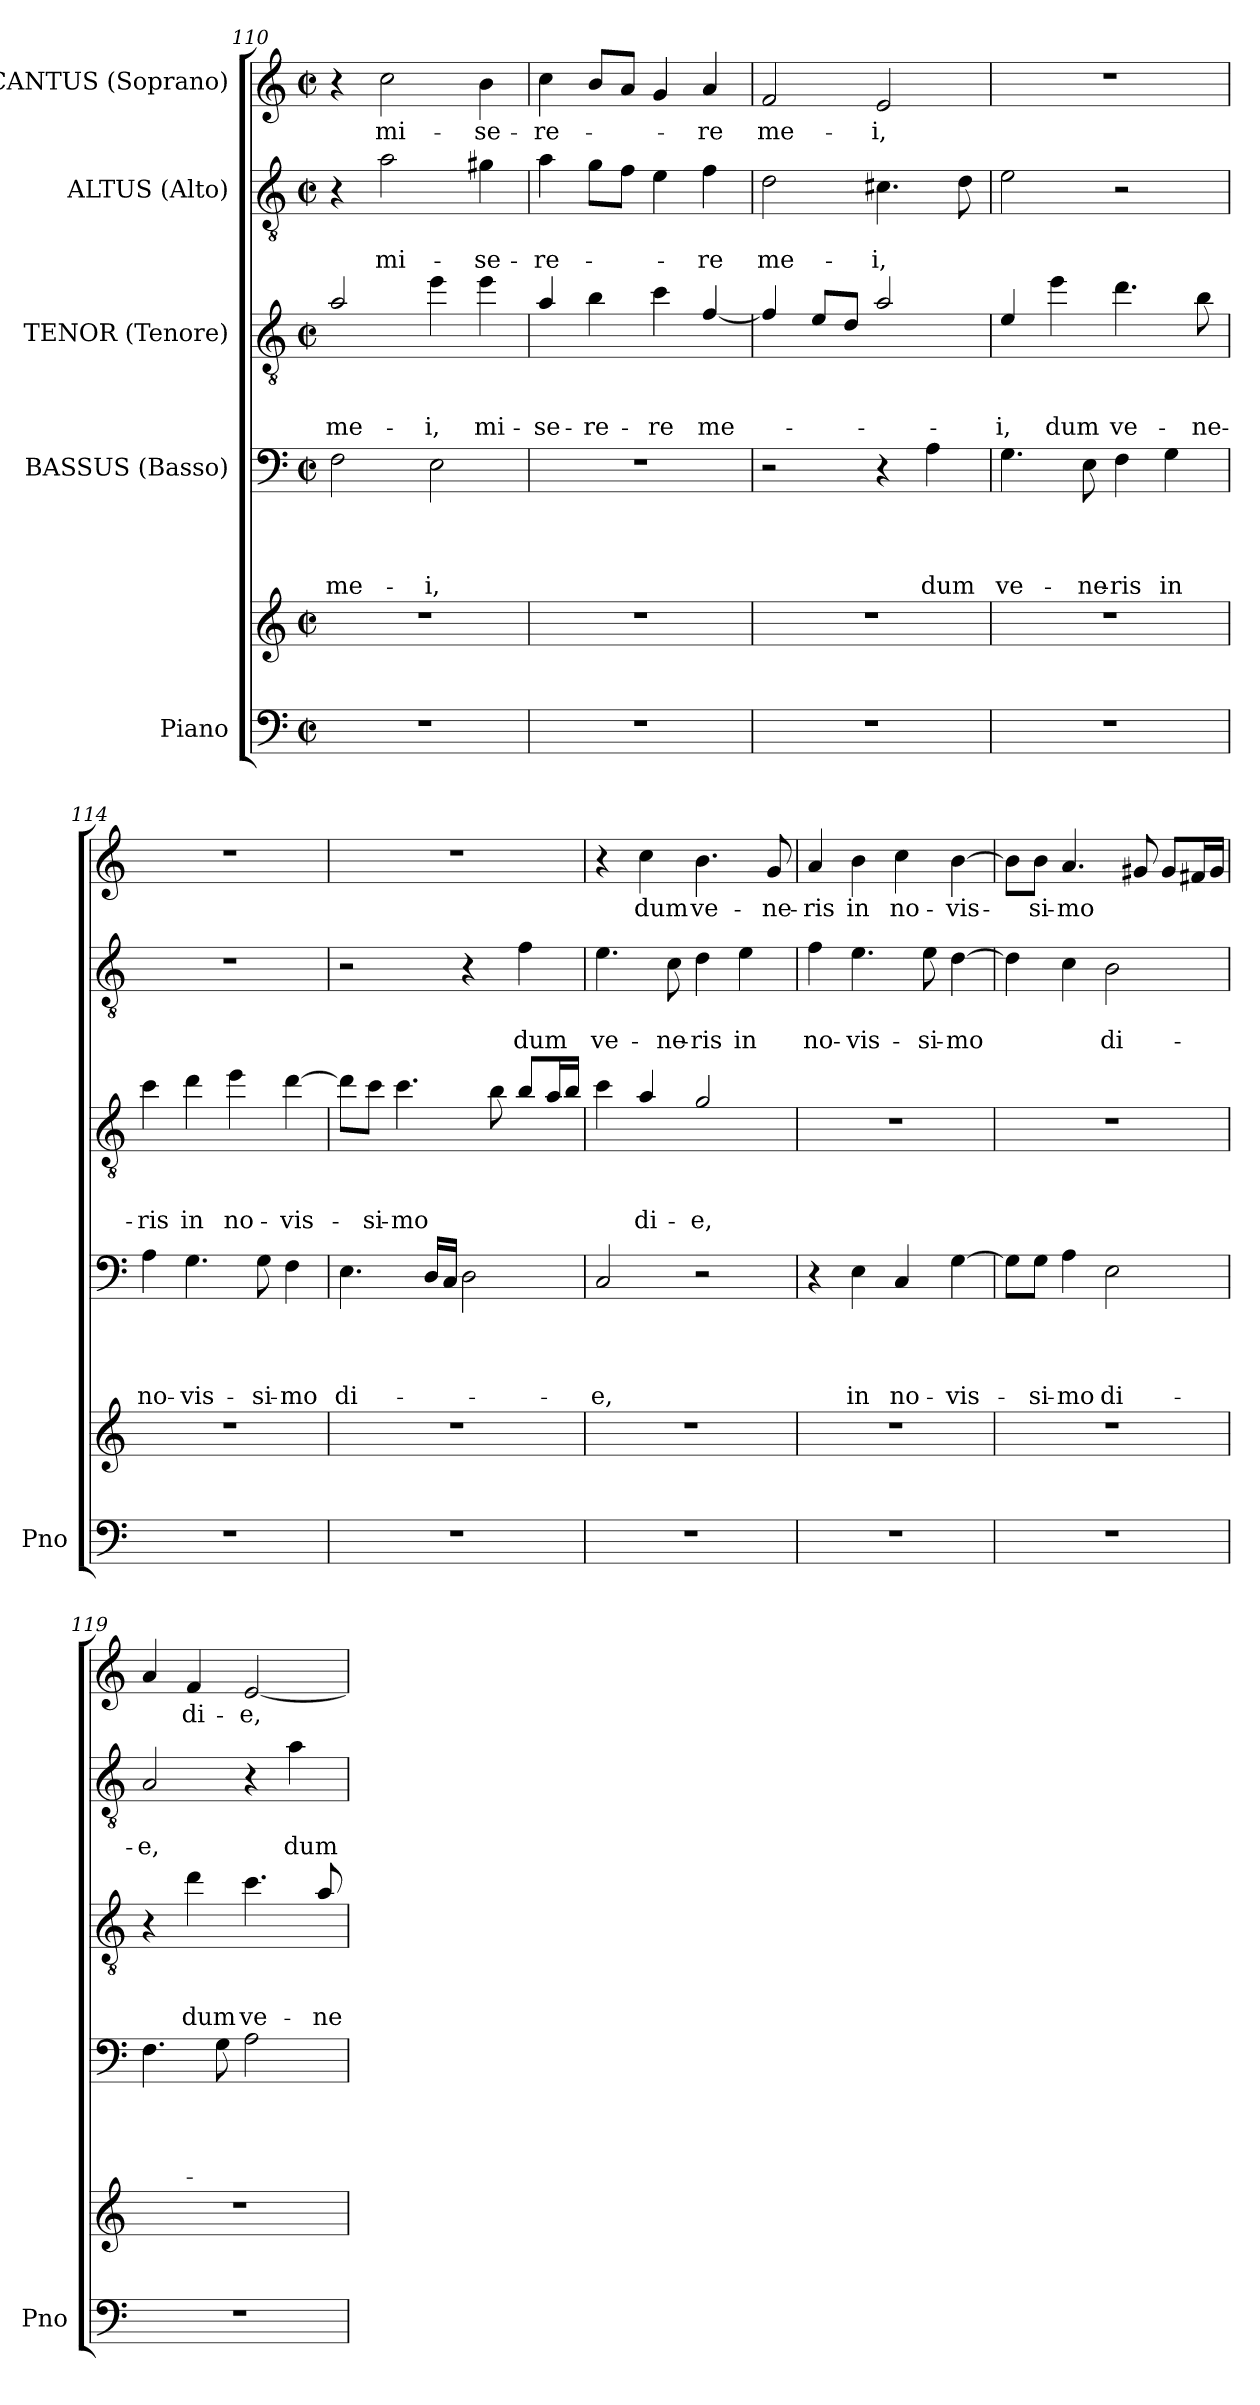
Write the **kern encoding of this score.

**kern	**kern	**kern	**text	**text	**text	**text	**kern	**text	**text	**text	**kern	**text	**text	**kern	**text
*part5	*part5	*part4	*part4	*part4	*part4	*part4	*part3	*part3	*part3	*part3	*part2	*part2	*part2	*part1	*part1
*staff6	*staff5	*staff4	*staff4	*staff4	*staff4	*staff4	*staff3	*staff3	*staff3	*staff3	*staff2	*staff2	*staff2	*staff1	*staff1
*I"Piano	*	*I"BASSUS (Basso)	*	*	*	*	*I"TENOR (Tenore)	*	*	*	*I"ALTUS (Alto)	*	*	*I"CANTUS (Soprano)	*
*I'Pno	*	*	*	*	*	*	*	*	*	*	*	*	*	*	*
*clefF4	*clefG2	*clefF4	*	*	*	*	*clefGv2	*	*	*	*clefGv2	*	*	*clefG2	*
*	*	*	*	*	*	*	*ITrd8c14	*	*	*	*	*	*	*	*
*k[]	*k[]	*k[]	*	*	*	*	*k[]	*	*	*	*k[]	*	*	*k[]	*
*C:	*C:	*C:	*	*	*	*	*C:	*	*	*	*C:	*	*	*C:	*
*M2/2	*M2/2	*M2/2	*	*	*	*	*M2/2	*	*	*	*M2/2	*	*	*M2/2	*
*met(c|)	*met(c|)	*met(c|)	*	*	*	*	*met(c|)	*	*	*	*met(c|)	*	*	*met(c|)	*
=110	=110	=110	=110	=110	=110	=110	=110	=110	=110	=110	=110	=110	=110	=110	=110
1r	1r	2F\	.	.	.	me-	2A/	.	.	me-	4r	.	.	4r	.
.	.	.	.	.	.	.	.	.	.	.	2a\	.	mi-	2cc\	mi-
.	.	2E\	.	.	.	-i,	4e\	.	.	-i,	.	.	.	.	.
.	.	.	.	.	.	.	4e\	.	.	mi-	4g#\	.	-se-	4b\	-se-
=111	=111	=111	=111	=111	=111	=111	=111	=111	=111	=111	=111	=111	=111	=111	=111
1r	1r	1r	.	.	.	.	4A/	.	.	-se-	4a\	.	-re-	4cc\	-re-
.	.	.	.	.	.	.	4B\	.	.	-re-	8g\L	.	.	8b/L	.
.	.	.	.	.	.	.	.	.	.	.	8f\J	.	.	8a/J	.
.	.	.	.	.	.	.	4c\	.	.	-re	4e\	.	.	4g/	.
.	.	.	.	.	.	.	[4F/	.	.	me-	4f\	.	-re	4a/	-re
=112	=112	=112	=112	=112	=112	=112	=112	=112	=112	=112	=112	=112	=112	=112	=112
1r	1r	2r	.	.	.	.	4F/]	.	.	.	2d\	.	me-	2f/	me-
.	.	.	.	.	.	.	8E/L	.	.	.	.	.	.	.	.
.	.	.	.	.	.	.	8D/J	.	.	.	.	.	.	.	.
.	.	4r	.	.	.	.	2A/	.	.	.	4.c#X\	.	-i,	2e/	-i,
.	.	4A\	.	.	.	dum	.	.	.	.	.	.	.	.	.
.	.	.	.	.	.	.	.	.	.	.	8d\	.	.	.	.
!!LO:LB:g=z
=113	=113	=113	=113	=113	=113	=113	=113	=113	=113	=113	=113	=113	=113	=113	=113
1r	1r	4.G\	.	.	.	ve-	4E/	.	.	-i,	2e\	.	.	1r	.
.	.	.	.	.	.	.	4e\	.	.	dum	.	.	.	.	.
.	.	8E\	.	.	.	-ne-	.	.	.	.	.	.	.	.	.
.	.	4F\	.	.	.	-ris	4.d\	.	.	ve-	2r	.	.	.	.
.	.	4G\	.	.	.	in	.	.	.	.	.	.	.	.	.
.	.	.	.	.	.	.	8B\	.	.	-ne-	.	.	.	.	.
=114	=114	=114	=114	=114	=114	=114	=114	=114	=114	=114	=114	=114	=114	=114	=114
1r	1r	4A\	.	.	.	no-	4c\	.	.	-ris	1r	.	.	1r	.
.	.	4.G\	.	.	.	-vis-	4d\	.	.	in	.	.	.	.	.
.	.	.	.	.	.	.	4e\	.	.	no-	.	.	.	.	.
.	.	8G\	.	.	.	-si-	.	.	.	.	.	.	.	.	.
.	.	4F\	.	.	.	-mo	[4d\	.	.	-vis-	.	.	.	.	.
=115	=115	=115	=115	=115	=115	=115	=115	=115	=115	=115	=115	=115	=115	=115	=115
1r	1r	4.E\	.	.	.	di-	8d\L]	.	.	.	2r	.	.	1r	.
.	.	.	.	.	.	.	8c\J	.	.	-si-	.	.	.	.	.
.	.	.	.	.	.	.	4.c\	.	.	-mo	.	.	.	.	.
.	.	16D/LL	.	.	.	.	.	.	.	.	.	.	.	.	.
.	.	16C/JJ	.	.	.	.	.	.	.	.	.	.	.	.	.
.	.	2D\	.	.	.	.	.	.	.	.	4r	.	.	.	.
.	.	.	.	.	.	.	8B\	.	.	.	.	.	.	.	.
.	.	.	.	.	.	.	8B/L	.	.	.	4f\	.	dum	.	.
.	.	.	.	.	.	.	16A/L	.	.	.	.	.	.	.	.
.	.	.	.	.	.	.	16B/JJ	.	.	.	.	.	.	.	.
=116	=116	=116	=116	=116	=116	=116	=116	=116	=116	=116	=116	=116	=116	=116	=116
1r	1r	2C/	.	.	.	-e,	4c\	.	.	.	4.e\	.	ve-	4r	.
.	.	.	.	.	.	.	4A/	.	.	di-	.	.	.	4cc\	dum
.	.	.	.	.	.	.	.	.	.	.	8c\	.	-ne-	.	.
.	.	2r	.	.	.	.	2G/	.	.	-e,	4d\	.	-ris	4.b\	ve-
.	.	.	.	.	.	.	.	.	.	.	4e\	.	in	.	.
.	.	.	.	.	.	.	.	.	.	.	.	.	.	8g/	-ne-
=117	=117	=117	=117	=117	=117	=117	=117	=117	=117	=117	=117	=117	=117	=117	=117
1r	1r	4r	.	.	.	.	1r	.	.	.	4f\	.	no-	4a/	-ris
.	.	4E\	.	.	.	in	.	.	.	.	4.e\	.	-vis-	4b\	in
.	.	4C/	.	.	.	no-	.	.	.	.	.	.	.	4cc\	no-
.	.	.	.	.	.	.	.	.	.	.	8e\	.	-si-	.	.
.	.	[4G\	.	.	.	-vis-	.	.	.	.	[4d\	.	-mo	[4b\	-vis-
!!LO:LB:g=z
=118	=118	=118	=118	=118	=118	=118	=118	=118	=118	=118	=118	=118	=118	=118	=118
1r	1r	8G\L]	­	.	.	.	1r	.	.	.	4d\]	.	.	8b\L]	-­
.	.	8G\J	.	.	.	-si-	.	.	.	.	.	.	.	8b\J	si-
.	.	4A\	.	.	.	-mo	.	.	.	.	4c\	.	.	4.a/	-mo
.	.	2E\	.	.	.	di-	.	.	.	.	2B\	.	di-	.	.
.	.	.	.	.	.	.	.	.	.	.	.	.	.	8g#/	.
.	.	.	.	.	.	.	.	.	.	.	.	.	.	8g#/L	.
.	.	.	.	.	.	.	.	.	.	.	.	.	.	16f#/L	.
.	.	.	.	.	.	.	.	.	.	.	.	.	.	16g#/JJ	.
=119	=119	=119	=119	=119	=119	=119	=119	=119	=119	=119	=119	=119	=119	=119	=119
1r	1r	4.F\	.	.	.	.	4r	.	.	.	2A/	.	-e,	4a/	.
.	.	.	.	.	.	.	4d\	.	.	dum	.	.	.	4f/	di-
.	.	8G\	.	.	.	.	.	.	.	.	.	.	.	.	.
.	.	2A\	.	.	.	.	4.c\	.	.	ve-	4r	.	.	[2e/	-e,
.	.	.	.	.	.	.	.	.	.	.	4a\	.	dum	.	.
.	.	.	.	.	.	.	8A/	.	.	-ne-	.	.	.	.	.
=	=	=	=	=	=	=	=	=	=	=	=	=	=	=	=
*-	*-	*-	*-	*-	*-	*-	*-	*-	*-	*-	*-	*-	*-	*-	*-
